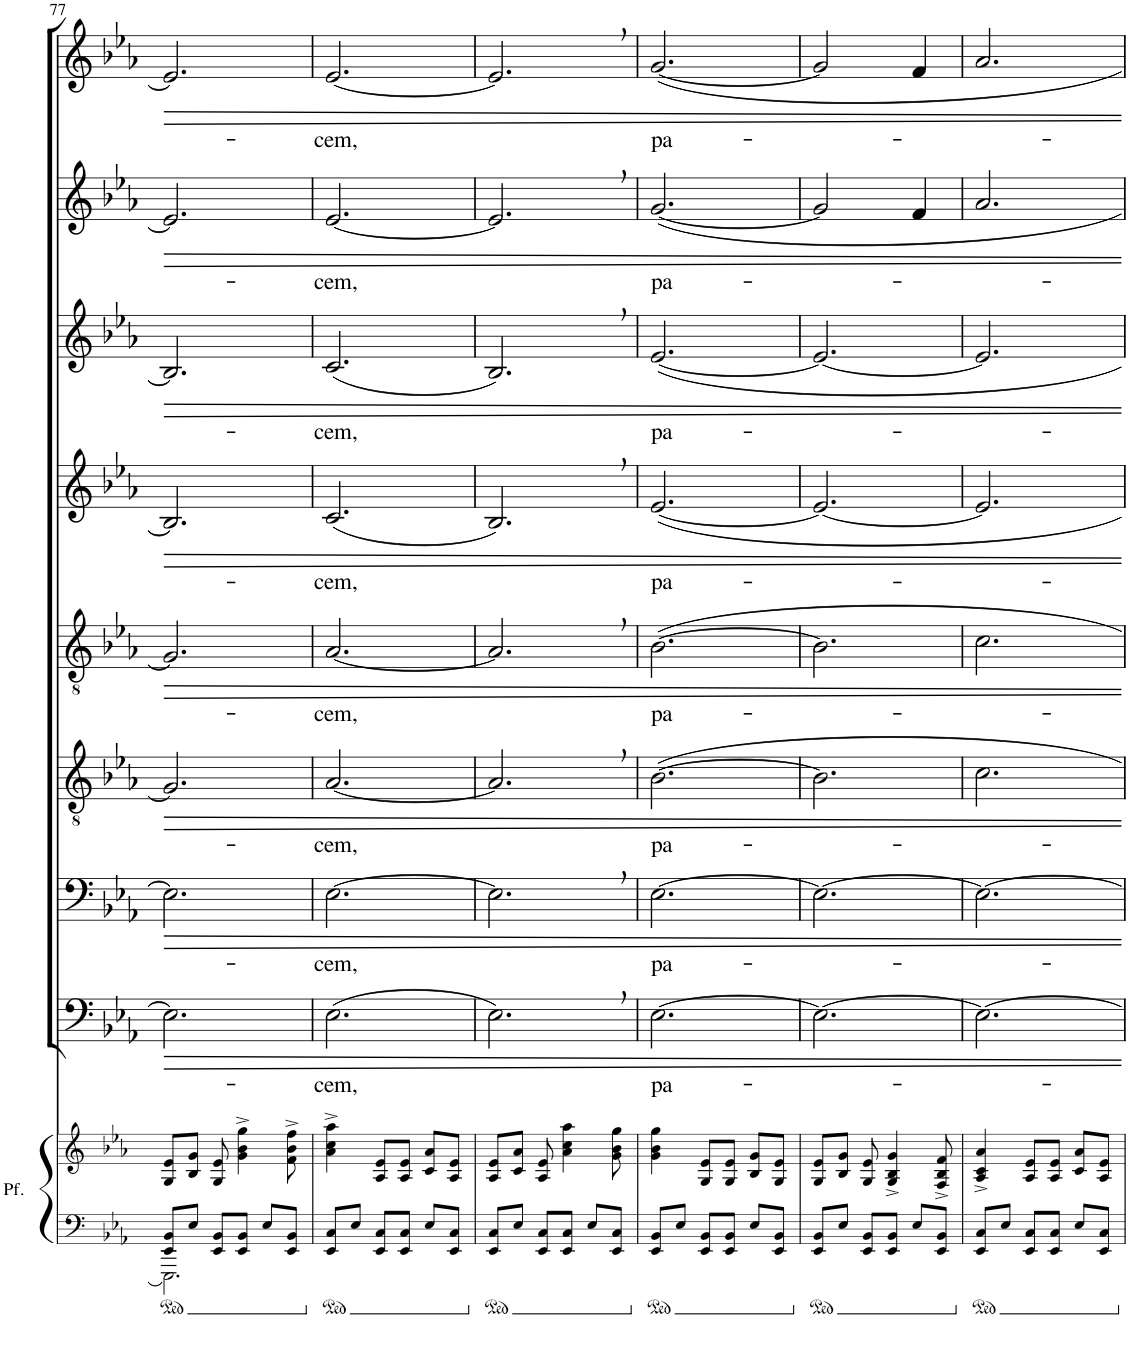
**kern	**kern	**kern	**text	**kern	**text	**kern	**text	**kern	**text	**kern	**text	**kern	**text	**kern	**text	**kern	**text
*part9	*part9	*part8	*part8	*part7	*part7	*part6	*part6	*part5	*part5	*part4	*part4	*part3	*part3	*part2	*part2	*part1	*part1
*staff10	*staff9	*staff8	*staff8	*staff7	*staff7	*staff6	*staff6	*staff5	*staff5	*staff4	*staff4	*staff3	*staff3	*staff2	*staff2	*staff1	*staff1
*I"Piano	*	*I"Bassi II	*	*I"Bassi I	*	*I"Tenori II	*	*I"Tenori I	*	*I"Contralti II	*	*I"Contralti I	*	*I"Soprani II	*	*I"Soprani I	*
!!LO:PB:g=z
*clefF4	*clefG2	*clefF4	*	*clefF4	*	*clefGv2	*	*clefGv2	*	*clefG2	*	*clefG2	*	*clefG2	*	*clefG2	*
*k[b-e-a-]	*k[b-e-a-]	*k[b-e-a-]	*	*k[b-e-a-]	*	*k[b-e-a-]	*	*k[b-e-a-]	*	*k[b-e-a-]	*	*k[b-e-a-]	*	*k[b-e-a-]	*	*k[b-e-a-]	*
*E-:	*E-:	*E-:	*	*E-:	*	*E-:	*	*E-:	*	*E-:	*	*E-:	*	*E-:	*	*E-:	*
*M3/4	*M3/4	*M3/4	*	*M3/4	*	*M3/4	*	*M3/4	*	*M3/4	*	*M3/4	*	*M3/4	*	*M3/4	*
=77	=77	=77	=77	=77	=77	=77	=77	=77	=77	=77	=77	=77	=77	=77	=77	=77	=77
*^	*	*	*	*	*	*	*	*	*	*	*	*	*	*	*	*	*
8EE-/ 8BB-/L	2.EEE-\]	8G/ 8e-/L	2.E-\]	.	2.E-\]	.	2.G/]	.	2.G/]	.	2.B-/]	.	2.B-/]	.	2.e-/]	.	2.e-/]	.
8E-/J	.	8B-/ 8g/J	.	.	.	.	.	.	.	.	.	.	.	.	.	.	.	.
8EE-/ 8BB-/L	.	8G/ 8e-/	.	.	.	.	.	.	.	.	.	.	.	.	.	.	.	.
8EE-/ 8BB-/J	.	4g\^ 4b-\^ 4gg\^	.	.	.	.	.	.	.	.	.	.	.	.	.	.	.	.
8E-/L	.	.	.	.	.	.	.	.	.	.	.	.	.	.	.	.	.	.
8EE-/ 8BB-/J	.	8f\^ 8b-\^ 8ff\^	.	.	.	.	.	.	.	.	.	.	.	.	.	.	.	.
*v	*v	*	*	*	*	*	*	*	*	*	*	*	*	*	*	*	*	*
=78	=78	=78	=78	=78	=78	=78	=78	=78	=78	=78	=78	=78	=78	=78	=78	=78	=78
!	!	!	!LO:LY:b	!	!LO:LY:b	!	!LO:LY:b	!	!LO:LY:b	!	!LO:LY:b	!	!LO:LY:b	!	!LO:LY:b	!	!LO:LY:b
8EE-/ 8C/L	4a-\^ 4cc\^ 4aa-\^	(2.E-\	-cem,	[2.E-\	-cem,	[2.A-/	-cem,	[2.A-/	-cem,	(2.c/	-cem,	(2.c/	-cem,	[2.e-/	-cem,	[2.e-/	-cem,
8E-/J	.	.	.	.	.	.	.	.	.	.	.	.	.	.	.	.	.
8EE-/ 8C/L	8A-/ 8e-/L	.	.	.	.	.	.	.	.	.	.	.	.	.	.	.	.
8EE-/ 8C/J	8A-/ 8e-/J	.	.	.	.	.	.	.	.	.	.	.	.	.	.	.	.
8E-/L	8c/ 8a-/L	.	.	.	.	.	.	.	.	.	.	.	.	.	.	.	.
8EE-/ 8C/J	8A-/ 8e-/J	.	.	.	.	.	.	.	.	.	.	.	.	.	.	.	.
=79	=79	=79	=79	=79	=79	=79	=79	=79	=79	=79	=79	=79	=79	=79	=79	=79	=79
8EE-/ 8C/L	8A-/ 8e-/L	2.E-,\)	.	2.E-,\]	.	2.A-,/]	.	2.A-,/]	.	2.B-,/)	.	2.B-,/)	.	2.e-,/]	.	2.e-,/]	.
8E-/J	8c/ 8a-/J	.	.	.	.	.	.	.	.	.	.	.	.	.	.	.	.
8EE-/ 8C/L	8A-/ 8e-/	.	.	.	.	.	.	.	.	.	.	.	.	.	.	.	.
8EE-/ 8C/J	4a-\ 4cc\ 4aa-\	.	.	.	.	.	.	.	.	.	.	.	.	.	.	.	.
8E-/L	.	.	.	.	.	.	.	.	.	.	.	.	.	.	.	.	.
8EE-/ 8C/J	8g\ 8b-\ 8gg\	.	.	.	.	.	.	.	.	.	.	.	.	.	.	.	.
=80	=80	=80	=80	=80	=80	=80	=80	=80	=80	=80	=80	=80	=80	=80	=80	=80	=80
!	!	!	!LO:LY:b	!	!LO:LY:b	!	!LO:LY:b	!	!LO:LY:b	!	!LO:LY:b	!	!LO:LY:b	!	!LO:LY:b	!	!LO:LY:b
8EE-/ 8BB-/L	4g\ 4b-\ 4gg\	[2.E-\	pa-	[2.E-\	pa-	[2.B-\	pa-	[2.B-\	pa-	[2.e-/	pa-	[2.e-/	pa-	[2.g/	pa-	[2.g/	pa-
8E-/J	.	.	.	.	.	.	.	.	.	.	.	.	.	.	.	.	.
8EE-/ 8BB-/L	8G/ 8e-/L	.	.	.	.	.	.	.	.	.	.	.	.	.	.	.	.
8EE-/ 8BB-/J	8G/ 8e-/J	.	.	.	.	.	.	.	.	.	.	.	.	.	.	.	.
8E-/L	8B-/ 8g/L	.	.	.	.	.	.	.	.	.	.	.	.	.	.	.	.
8EE-/ 8BB-/J	8G/ 8e-/J	.	.	.	.	.	.	.	.	.	.	.	.	.	.	.	.
=81	=81	=81	=81	=81	=81	=81	=81	=81	=81	=81	=81	=81	=81	=81	=81	=81	=81
8EE-/ 8BB-/L	8G/ 8e-/L	2.E-\_	.	2.E-\_	.	2.B-\]	.	2.B-\]	.	2.e-/_	.	2.e-/_	.	2g/]	.	2g/]	.
8E-/J	8B-/ 8g/J	.	.	.	.	.	.	.	.	.	.	.	.	.	.	.	.
8EE-/ 8BB-/L	8G/ 8e-/	.	.	.	.	.	.	.	.	.	.	.	.	.	.	.	.
8EE-/ 8BB-/J	4G/^ 4B-/^ 4g/^	.	.	.	.	.	.	.	.	.	.	.	.	.	.	.	.
8E-/L	.	.	.	.	.	.	.	.	.	.	.	.	.	4f/	.	4f/	.
8EE-/ 8BB-/J	8F/^ 8B-/^ 8f/^	.	.	.	.	.	.	.	.	.	.	.	.	.	.	.	.
=82	=82	=82	=82	=82	=82	=82	=82	=82	=82	=82	=82	=82	=82	=82	=82	=82	=82
8EE-/ 8C/L	4A-/^ 4c/^ 4a-/^	2.E-\_	.	2.E-\_	.	2.c\	.	2.c\	.	2.e-/]	.	2.e-/]	.	2.a-/	.	2.a-/	.
8E-/J	.	.	.	.	.	.	.	.	.	.	.	.	.	.	.	.	.
8EE-/ 8C/L	8A-/ 8e-/L	.	.	.	.	.	.	.	.	.	.	.	.	.	.	.	.
8EE-/ 8C/J	8A-/ 8e-/J	.	.	.	.	.	.	.	.	.	.	.	.	.	.	.	.
8E-/L	8c/ 8a-/L	.	.	.	.	.	.	.	.	.	.	.	.	.	.	.	.
8EE-/ 8C/J	8A-/ 8e-/J	.	.	.	.	.	.	.	.	.	.	.	.	.	.	.	.
=	=	=	=	=	=	=	=	=	=	=	=	=	=	=	=	=	=
*-	*-	*-	*-	*-	*-	*-	*-	*-	*-	*-	*-	*-	*-	*-	*-	*-	*-
